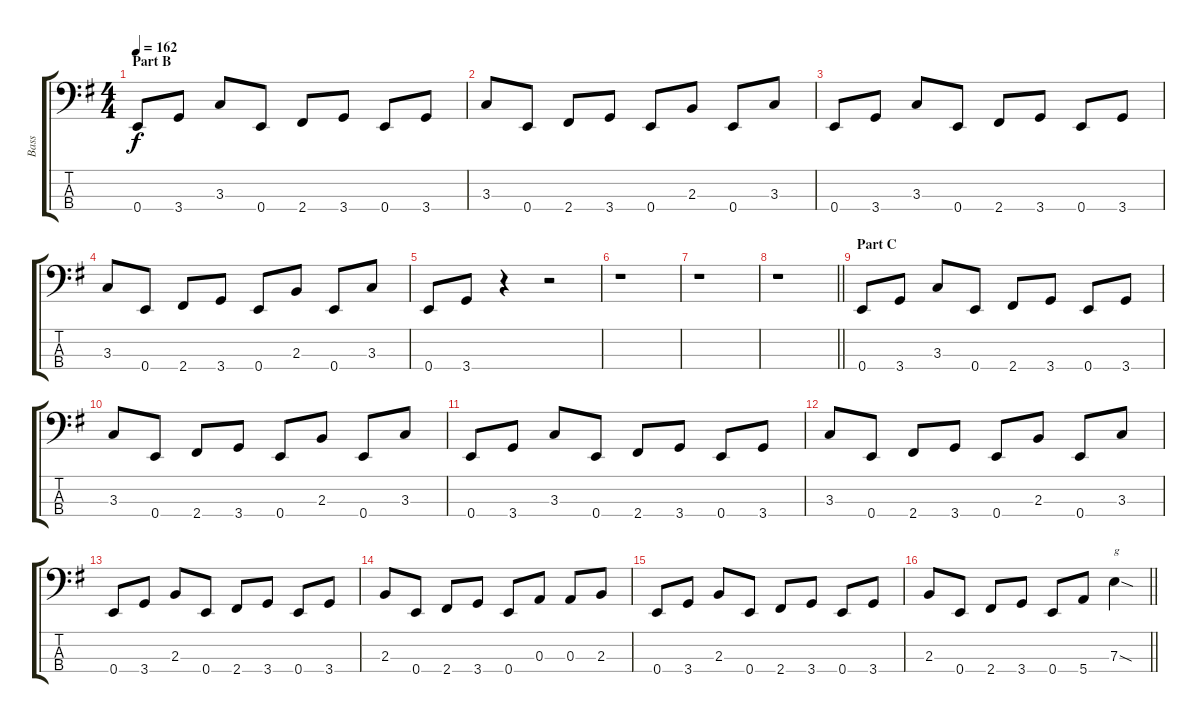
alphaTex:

\track ("Bass" "Bass") {instrument electricbasspick}
\staff {score tabs}
\tuning (G2 D2 A1 E1) {hide}
\ts (4 4)
\section ("" "Part B")
\tempo 162
\clef f4
\ks g
0.4.8{dy f} 3.4.8 3.3.8 0.4.8 2.4.8 3.4.8 0.4.8 3.4.8 |
3.3.8 0.4.8 2.4.8 3.4.8 0.4.8 2.3.8 0.4.8 3.3.8 |
0.4.8 3.4.8 3.3.8 0.4.8 2.4.8 3.4.8 0.4.8 3.4.8 |
3.3.8 0.4.8 2.4.8 3.4.8 0.4.8 2.3.8 0.4.8 3.3.8 |
0.4.8 3.4.8 r.4 r.2 |
r.1 |
r.1 |
\barLineRight lightlight
r.1 |
\section ("" "Part C")
0.4.8 3.4.8 3.3.8 0.4.8 2.4.8 3.4.8 0.4.8 3.4.8 |
3.3.8 0.4.8 2.4.8 3.4.8 0.4.8 2.3.8 0.4.8 3.3.8 |
0.4.8 3.4.8 3.3.8 0.4.8 2.4.8 3.4.8 0.4.8 3.4.8 |
3.3.8 0.4.8 2.4.8 3.4.8 0.4.8 2.3.8 0.4.8 3.3.8 |
0.4.8 3.4.8 2.3.8 0.4.8 2.4.8 3.4.8 0.4.8 3.4.8 |
2.3.8 0.4.8 2.4.8 3.4.8 0.4.8 0.3.8 0.3.8 2.3.8 |
0.4.8 3.4.8 2.3.8 0.4.8 2.4.8 3.4.8 0.4.8 3.4.8 |
\barLineRight lightlight
2.3.8 0.4.8 2.4.8 3.4.8 0.4.8 5.4.8 7.3{sod}.4{txt "g"}
